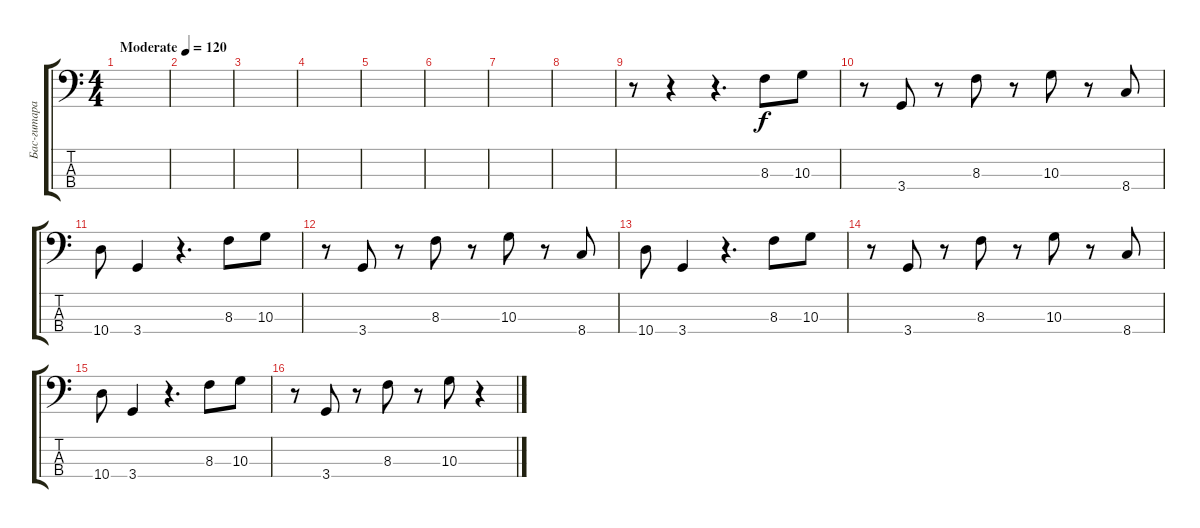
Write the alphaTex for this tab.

\track ("Бас-гитара" "Бас-гитара") {instrument electricbassfinger}
\staff {score tabs}
\tuning (G2 D2 A1 E1) {hide}
\ts (4 4)
\tempo (120 "Moderate")
\clef f4
\ks c
|
|
|
|
|
|
|
|
r.8 r.4 r.4{d} 8.3.8 10.3.8 |
r.8 3.4.8 r.8 8.3.8 r.8 10.3.8 r.8 8.4.8 |
10.4.8 3.4.4 r.4{d} 8.3.8 10.3.8 |
r.8 3.4.8 r.8 8.3.8 r.8 10.3.8 r.8 8.4.8 |
10.4.8 3.4.4 r.4{d} 8.3.8 10.3.8 |
r.8 3.4.8 r.8 8.3.8 r.8 10.3.8 r.8 8.4.8 |
10.4.8 3.4.4 r.4{d} 8.3.8 10.3.8 |
r.8 3.4.8 r.8 8.3.8 r.8 10.3.8 r.4
